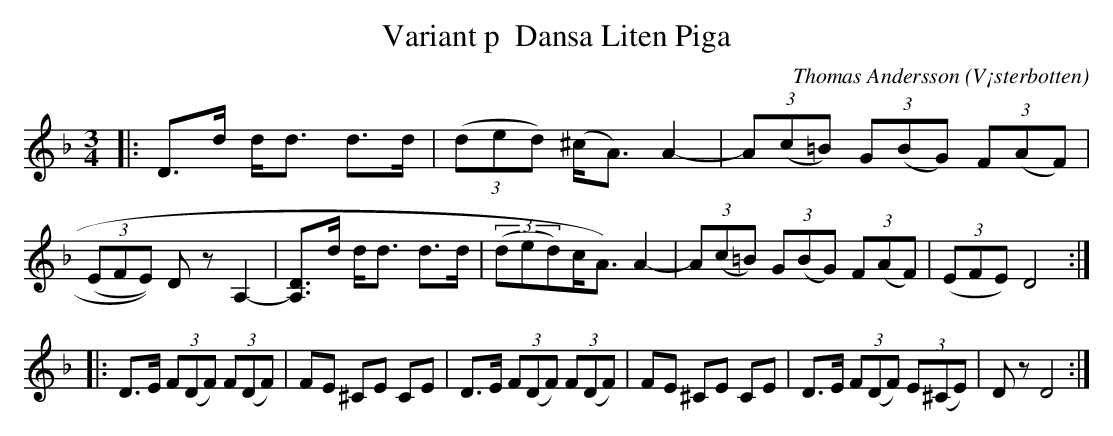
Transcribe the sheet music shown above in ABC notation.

X:1
T:Variant p  Dansa Liten Piga
O:V¡sterbotten
C:Thomas Andersson
M:3/4
L:1/8
K:Dm
|: D>d d<d d>d | (3(ded) (^c<A) A2- | (3A(c=B) (3G(BG) (3F(AF) | (3(EFE)) Dz A,2- |[DA,]>d d<d d>d | (3(ded) ^(c<A) A2- | (3A(c=B) (3G(BG) (3F(AF) | (3(EFE) D4 :|
|:D>E (3F(DF) (3F(DF) | FE ^CE CE |D>E (3F(DF) (3F(DF) | FE ^CE CE |D>E (3F(DF) (3E(^CE) | Dz D4 :|
